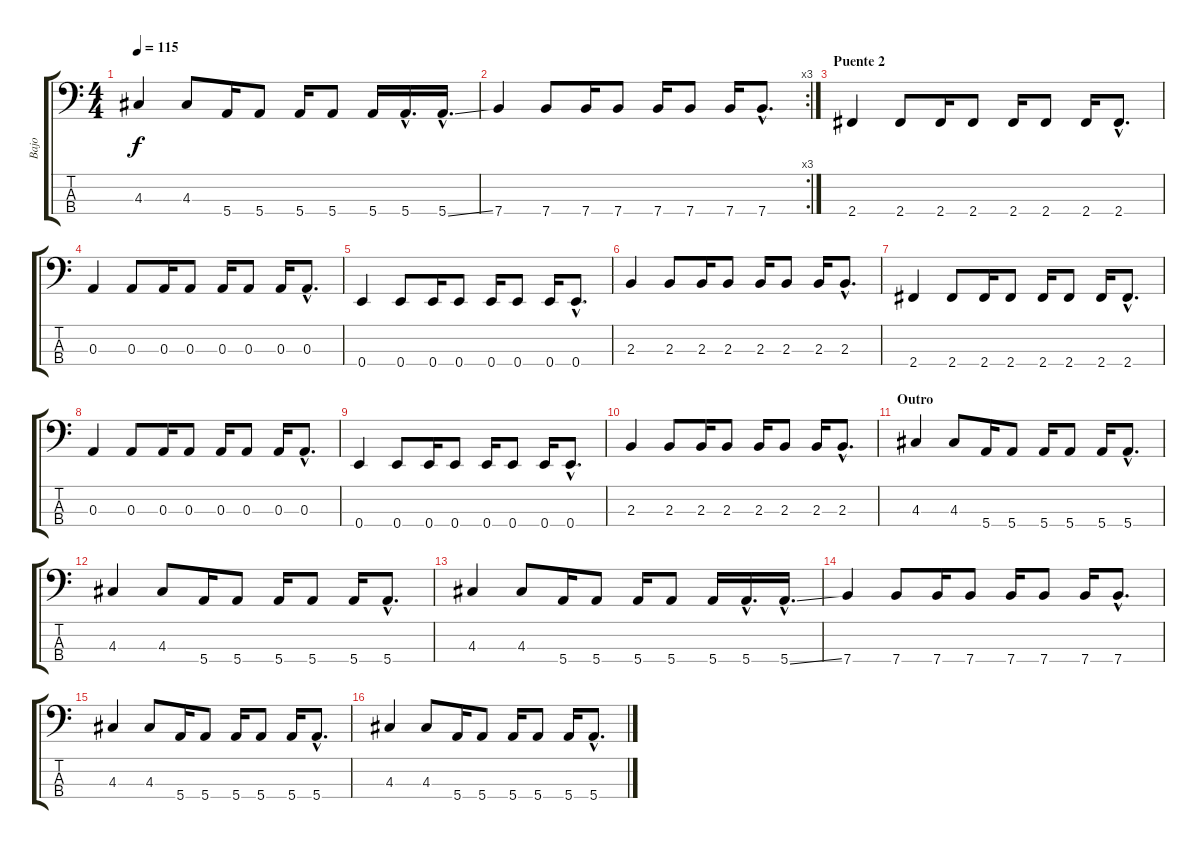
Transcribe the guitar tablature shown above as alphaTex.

\track ("Bajo" "Bajo") {instrument electricbassfinger}
\staff {score tabs}
\tuning (G2 D2 A1 E1) {hide}
\ts (4 4)
\tempo 115
\clef f4
\ks c
4.3.4{dy f} 4.3.8 5.4.16 5.4.8 5.4.16 5.4.8 5.4.16 5.4{hac}.16{d} 5.4{ss hac}.16{d} |
\rc 3
7.4.4 7.4.8 7.4.16 7.4.8 7.4.16 7.4.8 7.4.16 7.4{hac}.8{d} |
\section ("" "Puente 2")
2.4.4 2.4.8 2.4.16 2.4.8 2.4.16 2.4.8 2.4.16 2.4{hac}.8{d} |
0.3.4 0.3.8 0.3.16 0.3.8 0.3.16 0.3.8 0.3.16 0.3{hac}.8{d} |
0.4.4 0.4.8 0.4.16 0.4.8 0.4.16 0.4.8 0.4.16 0.4{hac}.8{d} |
2.3.4 2.3.8 2.3.16 2.3.8 2.3.16 2.3.8 2.3.16 2.3{hac}.8{d} |
2.4.4 2.4.8 2.4.16 2.4.8 2.4.16 2.4.8 2.4.16 2.4{hac}.8{d} |
0.3.4 0.3.8 0.3.16 0.3.8 0.3.16 0.3.8 0.3.16 0.3{hac}.8{d} |
0.4.4 0.4.8 0.4.16 0.4.8 0.4.16 0.4.8 0.4.16 0.4{hac}.8{d} |
2.3.4 2.3.8 2.3.16 2.3.8 2.3.16 2.3.8 2.3.16 2.3{hac}.8{d} |
\section ("" "Outro")
4.3.4{volume 13} 4.3.8 5.4.16 5.4.8 5.4.16 5.4.8 5.4.16 5.4{hac}.8{d} |
4.3.4 4.3.8 5.4.16 5.4.8 5.4.16 5.4.8 5.4.16 5.4{hac}.8{d} |
4.3.4 4.3.8 5.4.16 5.4.8 5.4.16 5.4.8 5.4.16 5.4{hac}.16{d} 5.4{ss hac}.16{d} |
7.4.4 7.4.8 7.4.16 7.4.8 7.4.16 7.4.8 7.4.16 7.4{hac}.8{d} |
4.3.4 4.3.8 5.4.16 5.4.8 5.4.16 5.4.8 5.4.16 5.4{hac}.8{d} |
4.3.4 4.3.8 5.4.16 5.4.8 5.4.16 5.4.8 5.4.16 5.4{hac}.8{d}
